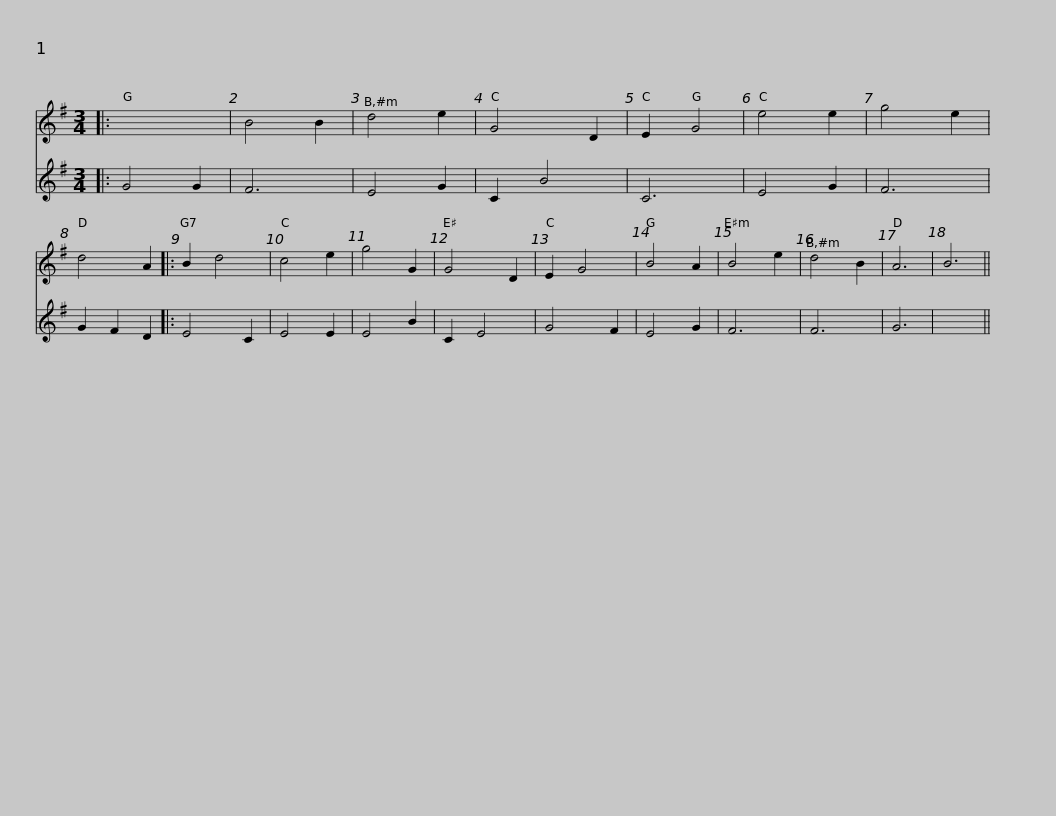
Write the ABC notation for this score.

X:1
%%score 1 2
L:1/8
M:3/4
I:linebreak $
K:G
V:1 treble
V:2 treble
V:1
|: x6 | B4 B2 | d4 e2 | G4 D2 | E2 G4 | %5
 e4 e2 | g4 e2 | d4 A2 |: B2 d4 | c4 e2 | %10
 g4 G2 | G4 D2 | E2 G4 | B4 A2 |$ B4 e2 | %15
 d4 B2 | A6 | B6 || %18
V:2
|: G4 G2 | F6 | E4 G2 | C2 B4 | C6 | %5
 E4 G2 | F6 | G2 F2 D2 |: E4 C2 | E4 E2 | %10
 E4 B2 | C2 E4 | G4 F2 | E4 G2 |$ F6 | %15
 F6 | G6 | x6 || %18
